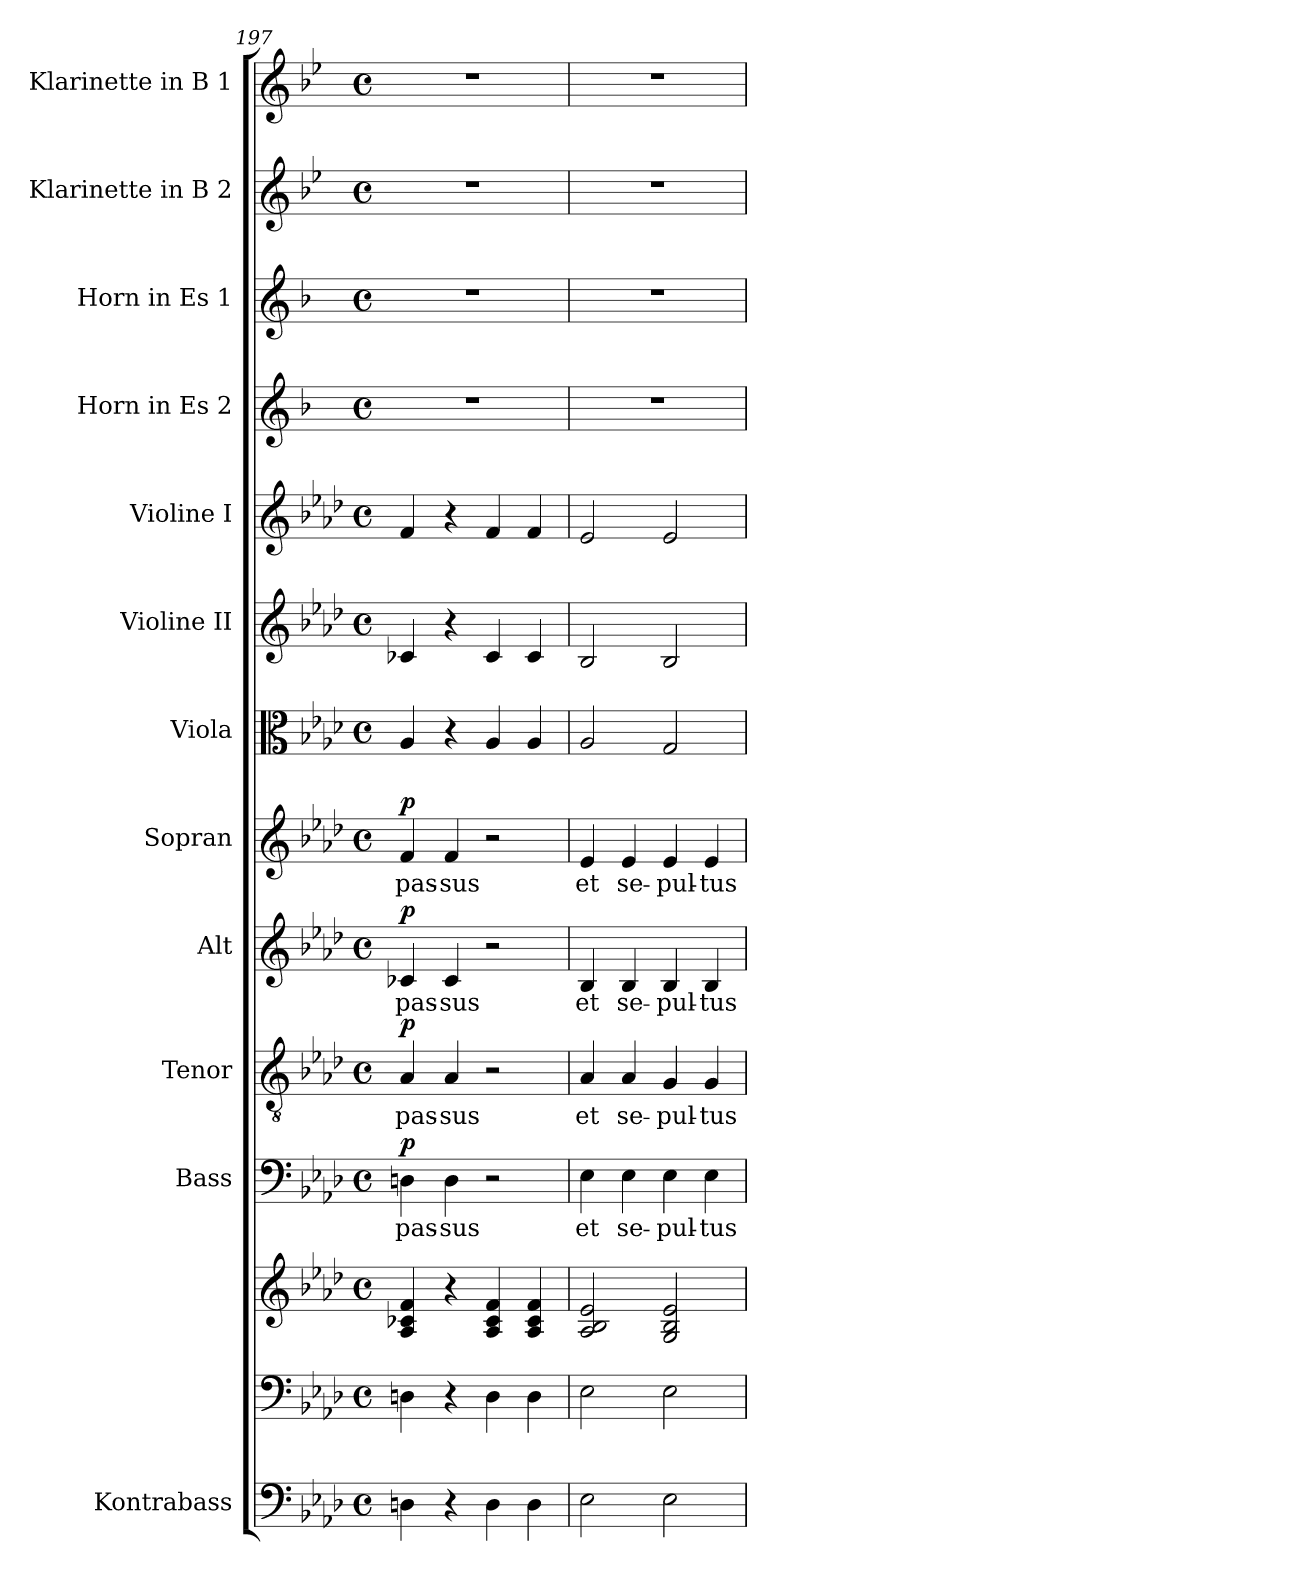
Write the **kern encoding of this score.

**kern	**kern	**kern	**kern	**text	**dynam	**kern	**text	**dynam	**kern	**text	**dynam	**kern	**text	**dynam	**kern	**kern	**kern	**kern	**kern	**kern	**kern
*part13	*part12	*part12	*part11	*part11	*part11	*part10	*part10	*part10	*part9	*part9	*part9	*part8	*part8	*part8	*part7	*part6	*part5	*part4	*part3	*part2	*part1
*staff14	*staff13	*staff12	*staff11	*staff11	*staff11	*staff10	*staff10	*staff10	*staff9	*staff9	*staff9	*staff8	*staff8	*staff8	*staff7	*staff6	*staff5	*staff4	*staff3	*staff2	*staff1
*I"Kontrabass	*	*	*I"Bass	*	*	*I"Tenor	*	*	*I"Alt	*	*	*I"Sopran	*	*	*I"Viola	*I"Violine II	*I"Violine I	*I"Horn in Es 2	*I"Horn in Es 1	*I"Klarinette in B 2	*I"Klarinette in B 1
*I'Kb.	*	*	*I'B	*	*	*I'T	*	*	*I'A	*	*	*I'S	*	*	*I'Vla.	*I'Vl. II	*I'Vl. I	*I'Hrn. 2	*I'Hrn. 1	*	*
*clefF4	*clefF4	*clefG2	*clefF4	*	*	*clefGv2	*	*	*clefG2	*	*	*clefG2	*	*	*clefC3	*clefG2	*clefG2	*clefG2	*clefG2	*clefG2	*clefG2
*ITrd7c12	*	*	*	*	*	*	*	*	*	*	*	*	*	*	*	*	*	*ITrd5c9	*ITrd5c9	*ITrd1c2	*ITrd1c2
*k[b-e-a-d-]	*k[b-e-a-d-]	*k[b-e-a-d-]	*k[b-e-a-d-]	*	*	*k[b-e-a-d-]	*	*	*k[b-e-a-d-]	*	*	*k[b-e-a-d-]	*	*	*k[b-e-a-d-]	*k[b-e-a-d-]	*k[b-e-a-d-]	*k[b-e-a-d-]	*k[b-e-a-d-]	*k[b-e-a-d-]	*k[b-e-a-d-]
*A-:	*A-:	*A-:	*A-:	*	*	*A-:	*	*	*A-:	*	*	*A-:	*	*	*A-:	*A-:	*A-:	*A-:	*A-:	*A-:	*A-:
*M4/4	*M4/4	*M4/4	*M4/4	*	*	*M4/4	*	*	*M4/4	*	*	*M4/4	*	*	*M4/4	*M4/4	*M4/4	*M4/4	*M4/4	*M4/4	*M4/4
*met(c)	*met(c)	*met(c)	*met(c)	*	*	*met(c)	*	*	*met(c)	*	*	*met(c)	*	*	*met(c)	*met(c)	*met(c)	*met(c)	*met(c)	*met(c)	*met(c)
=197	=197	=197	=197	=197	=197	=197	=197	=197	=197	=197	=197	=197	=197	=197	=197	=197	=197	=197	=197	=197	=197
!	!	!	!	!LO:LY:b	!LO:DY:a	!	!LO:LY:b	!LO:DY:a	!	!LO:LY:b	!LO:DY:a	!	!LO:LY:b	!LO:DY:a	!	!	!	!	!	!	!
4DDn\	4Dn\	4A-/ 4c-X/ 4f/	4Dn\	pas-	p	4A-/	pas-	p	4c-X/	pas-	p	4f/	pas-	p	4A-/	4c-X/	4f/	1r	1r	1r	1r
!	!	!	!	!LO:LY:b	!	!	!LO:LY:b	!	!	!LO:LY:b	!	!	!LO:LY:b	!	!	!	!	!	!	!	!
4r	4r	4r	4D\	-sus	.	4A-/	-sus	.	4c-/	-sus	.	4f/	-sus	.	4r	4r	4r	.	.	.	.
4DD\	4D\	4A-/ 4c-/ 4f/	2r	.	.	2r	.	.	2r	.	.	2r	.	.	4A-/	4c-/	4f/	.	.	.	.
4DD\	4D\	4A-/ 4c-/ 4f/	.	.	.	.	.	.	.	.	.	.	.	.	4A-/	4c-/	4f/	.	.	.	.
=198	=198	=198	=198	=198	=198	=198	=198	=198	=198	=198	=198	=198	=198	=198	=198	=198	=198	=198	=198	=198	=198
!	!	!	!	!LO:LY:b	!	!	!LO:LY:b	!	!	!LO:LY:b	!	!	!LO:LY:b	!	!	!	!	!	!	!	!
2EE-\	2E-\	2A-/ 2B-/ 2e-/	4E-\	et	.	4A-/	et	.	4B-/	et	.	4e-/	et	.	2A-/	2B-/	2e-/	1r	1r	1r	1r
!	!	!	!	!LO:LY:b	!	!	!LO:LY:b	!	!	!LO:LY:b	!	!	!LO:LY:b	!	!	!	!	!	!	!	!
.	.	.	4E-\	se-	.	4A-/	se-	.	4B-/	se-	.	4e-/	se-	.	.	.	.	.	.	.	.
!	!	!	!	!LO:LY:b	!	!	!LO:LY:b	!	!	!LO:LY:b	!	!	!LO:LY:b	!	!	!	!	!	!	!	!
2EE-\	2E-\	2G/ 2B-/ 2e-/	4E-\	-pul-	.	4G/	-pul-	.	4B-/	-pul-	.	4e-/	-pul-	.	2G/	2B-/	2e-/	.	.	.	.
!	!	!	!	!LO:LY:b	!	!	!LO:LY:b	!	!	!LO:LY:b	!	!	!LO:LY:b	!	!	!	!	!	!	!	!
.	.	.	4E-\	-tus	.	4G/	-tus	.	4B-/	-tus	.	4e-/	-tus	.	.	.	.	.	.	.	.
=	=	=	=	=	=	=	=	=	=	=	=	=	=	=	=	=	=	=	=	=	=
*-	*-	*-	*-	*-	*-	*-	*-	*-	*-	*-	*-	*-	*-	*-	*-	*-	*-	*-	*-	*-	*-
